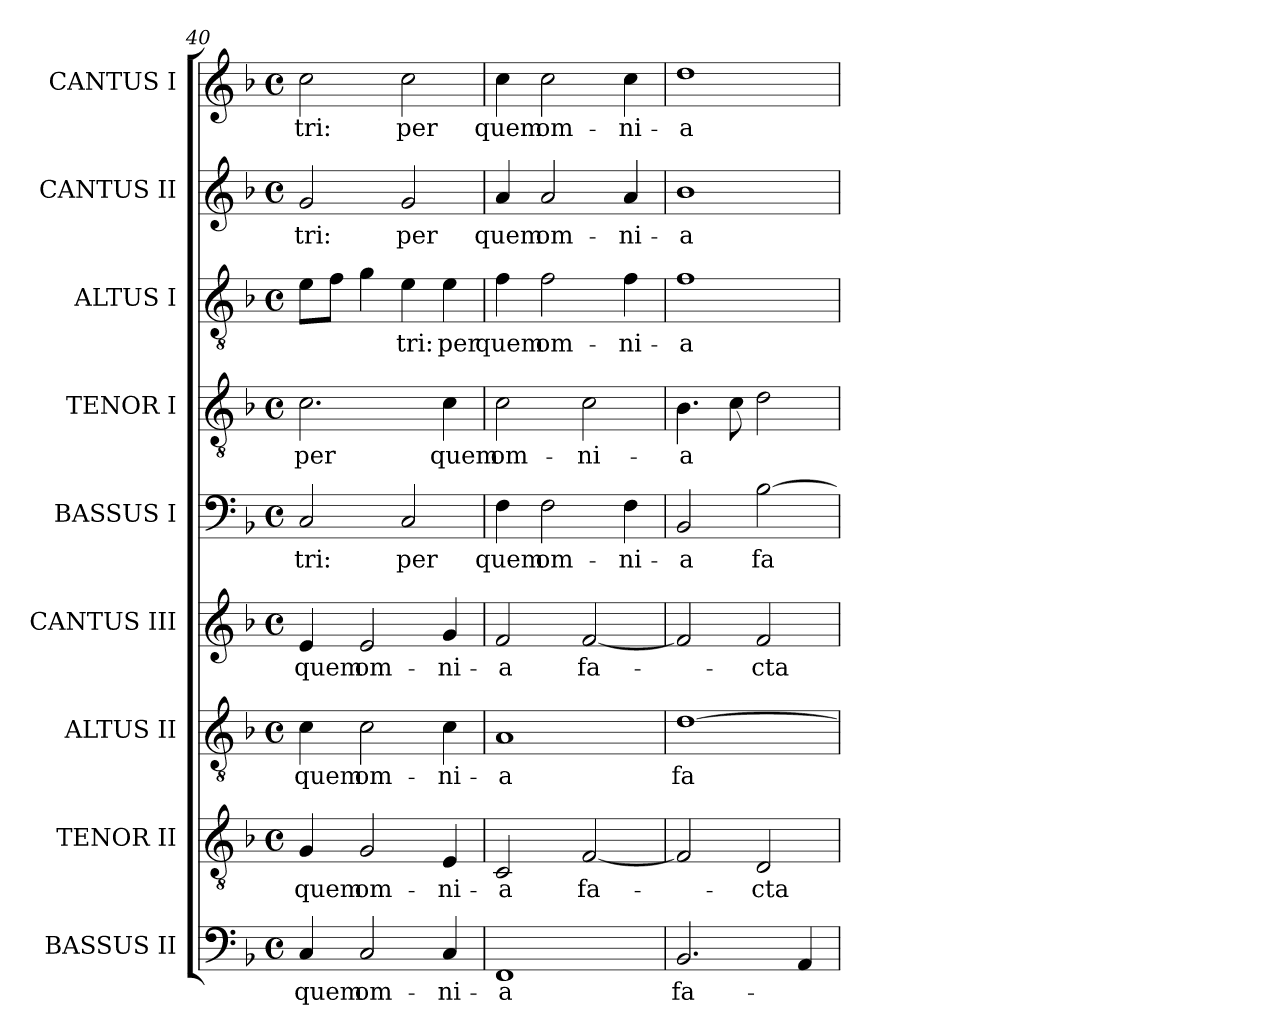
**kern	**text	**kern	**text	**kern	**text	**kern	**text	**kern	**text	**kern	**text	**kern	**text	**kern	**text	**kern	**text
*part9	*part9	*part8	*part8	*part7	*part7	*part6	*part6	*part5	*part5	*part4	*part4	*part3	*part3	*part2	*part2	*part1	*part1
*staff9	*staff9	*staff8	*staff8	*staff7	*staff7	*staff6	*staff6	*staff5	*staff5	*staff4	*staff4	*staff3	*staff3	*staff2	*staff2	*staff1	*staff1
*I"BASSUS II	*	*I"TENOR II	*	*I"ALTUS II	*	*I"CANTUS III	*	*I"BASSUS I	*	*I"TENOR I	*	*I"ALTUS I	*	*I"CANTUS II	*	*I"CANTUS I	*
*I'B. II	*	*I'T. II	*	*I'A. II	*	*I'C. III	*	*I'B. I	*	*I'T. I	*	*I'A. I	*	*I'C. II	*	*I'C. I	*
*clefF4	*	*clefGv2	*	*clefGv2	*	*clefG2	*	*clefF4	*	*clefGv2	*	*clefGv2	*	*clefG2	*	*clefG2	*
*	*	*ITrd7c12	*	*ITrd7c12	*	*	*	*	*	*ITrd7c12	*	*ITrd7c12	*	*	*	*	*
*k[b-]	*	*k[b-]	*	*k[b-]	*	*k[b-]	*	*k[b-]	*	*k[b-]	*	*k[b-]	*	*k[b-]	*	*k[b-]	*
*F:	*	*F:	*	*F:	*	*F:	*	*F:	*	*F:	*	*F:	*	*F:	*	*F:	*
*M4/4	*	*M4/4	*	*M4/4	*	*M4/4	*	*M4/4	*	*M4/4	*	*M4/4	*	*M4/4	*	*M4/4	*
*met(c)	*	*met(c)	*	*met(c)	*	*met(c)	*	*met(c)	*	*met(c)	*	*met(c)	*	*met(c)	*	*met(c)	*
=40	=40	=40	=40	=40	=40	=40	=40	=40	=40	=40	=40	=40	=40	=40	=40	=40	=40
!	!LO:LY:b:color=#000000	!	!	!	!	!	!	!	!	!	!	!	!	!	!	!	!
!	!	!	!LO:LY:b:color=#000000	!	!	!	!	!	!	!	!	!	!	!	!	!	!
!	!	!	!	!	!LO:LY:b:color=#000000	!	!	!	!	!	!	!	!	!	!	!	!
!	!	!	!	!	!	!	!LO:LY:b:color=#000000	!	!	!	!	!	!	!	!	!	!
!	!	!	!	!	!	!	!	!	!LO:LY:b:color=#000000	!	!	!	!	!	!	!	!
!	!	!	!	!	!	!	!	!	!	!	!LO:LY:b:color=#000000	!	!	!	!	!	!
!	!	!	!	!	!	!	!	!	!	!	!	!	!	!	!LO:LY:b:color=#000000	!	!
!	!	!	!	!	!	!	!	!	!	!	!	!	!	!	!	!	!LO:LY:b:color=#000000
4Ci/	quem	4GGi/	quem	4Ci\	quem	4ei/	quem	2Ci/	-tri:	2.Ci\	per	8Ei\L	.	2gi/	-tri:	2cci\	-tri:
.	.	.	.	.	.	.	.	.	.	.	.	8Fi\J	.	.	.	.	.
!	!LO:LY:b:color=#000000	!	!	!	!	!	!	!	!	!	!	!	!	!	!	!	!
!	!	!	!LO:LY:b:color=#000000	!	!	!	!	!	!	!	!	!	!	!	!	!	!
!	!	!	!	!	!LO:LY:b:color=#000000	!	!	!	!	!	!	!	!	!	!	!	!
!	!	!	!	!	!	!	!LO:LY:b:color=#000000	!	!	!	!	!	!	!	!	!	!
2Ci/	om-	2GGi/	om-	2Ci\	om-	2ei/	om-	.	.	.	.	4Gi\	.	.	.	.	.
!	!	!	!	!	!	!	!	!	!LO:LY:b:color=#000000	!	!	!	!	!	!	!	!
!	!	!	!	!	!	!	!	!	!	!	!	!	!LO:LY:b:color=#000000	!	!	!	!
!	!	!	!	!	!	!	!	!	!	!	!	!	!	!	!LO:LY:b:color=#000000	!	!
!	!	!	!	!	!	!	!	!	!	!	!	!	!	!	!	!	!LO:LY:b:color=#000000
.	.	.	.	.	.	.	.	2Ci/	per	.	.	4Ei\	-tri:	2gi/	per	2cci\	per
!	!LO:LY:b:color=#000000	!	!	!	!	!	!	!	!	!	!	!	!	!	!	!	!
!	!	!	!LO:LY:b:color=#000000	!	!	!	!	!	!	!	!	!	!	!	!	!	!
!	!	!	!	!	!LO:LY:b:color=#000000	!	!	!	!	!	!	!	!	!	!	!	!
!	!	!	!	!	!	!	!LO:LY:b:color=#000000	!	!	!	!	!	!	!	!	!	!
!	!	!	!	!	!	!	!	!	!	!	!LO:LY:b:color=#000000	!	!	!	!	!	!
!	!	!	!	!	!	!	!	!	!	!	!	!	!LO:LY:b:color=#000000	!	!	!	!
4Ci/	-ni-	4EEi/	-ni-	4Ci\	-ni-	4gi/	-ni-	.	.	4Ci\	quem	4Ei\	per	.	.	.	.
!!LO:PB:g=z
=41	=41	=41	=41	=41	=41	=41	=41	=41	=41	=41	=41	=41	=41	=41	=41	=41	=41
!	!LO:LY:b:color=#000000	!	!	!	!	!	!	!	!	!	!	!	!	!	!	!	!
!	!	!	!LO:LY:b:color=#000000	!	!	!	!	!	!	!	!	!	!	!	!	!	!
!	!	!	!	!	!LO:LY:b:color=#000000	!	!	!	!	!	!	!	!	!	!	!	!
!	!	!	!	!	!	!	!LO:LY:b:color=#000000	!	!	!	!	!	!	!	!	!	!
!	!	!	!	!	!	!	!	!	!LO:LY:b:color=#000000	!	!	!	!	!	!	!	!
!	!	!	!	!	!	!	!	!	!	!	!LO:LY:b:color=#000000	!	!	!	!	!	!
!	!	!	!	!	!	!	!	!	!	!	!	!	!LO:LY:b:color=#000000	!	!	!	!
!	!	!	!	!	!	!	!	!	!	!	!	!	!	!	!LO:LY:b:color=#000000	!	!
!	!	!	!	!	!	!	!	!	!	!	!	!	!	!	!	!	!LO:LY:b:color=#000000
1FFi	-a	2CCi/	-a	1AAi	-a	2fi/	-a	4Fi\	quem	2Ci\	om-	4Fi\	quem	4ai/	quem	4cci\	quem
!	!	!	!	!	!	!	!	!	!LO:LY:b:color=#000000	!	!	!	!	!	!	!	!
!	!	!	!	!	!	!	!	!	!	!	!	!	!LO:LY:b:color=#000000	!	!	!	!
!	!	!	!	!	!	!	!	!	!	!	!	!	!	!	!LO:LY:b:color=#000000	!	!
!	!	!	!	!	!	!	!	!	!	!	!	!	!	!	!	!	!LO:LY:b:color=#000000
.	.	.	.	.	.	.	.	2Fi\	om-	.	.	2Fi\	om-	2ai/	om-	2cci\	om-
!	!	!	!LO:LY:b:color=#000000	!	!	!	!	!	!	!	!	!	!	!	!	!	!
!	!	!	!	!	!	!	!LO:LY:b:color=#000000	!	!	!	!	!	!	!	!	!	!
!	!	!	!	!	!	!	!	!	!	!	!LO:LY:b:color=#000000	!	!	!	!	!	!
.	.	[<2FFi/	fa-	.	.	[<2fi/	fa-	.	.	2Ci\	-ni-	.	.	.	.	.	.
!	!	!	!	!	!	!	!	!	!LO:LY:b:color=#000000	!	!	!	!	!	!	!	!
!	!	!	!	!	!	!	!	!	!	!	!	!	!LO:LY:b:color=#000000	!	!	!	!
!	!	!	!	!	!	!	!	!	!	!	!	!	!	!	!LO:LY:b:color=#000000	!	!
!	!	!	!	!	!	!	!	!	!	!	!	!	!	!	!	!	!LO:LY:b:color=#000000
.	.	.	.	.	.	.	.	4Fi\	-ni-	.	.	4Fi\	-ni-	4ai/	-ni-	4cci\	-ni-
=42	=42	=42	=42	=42	=42	=42	=42	=42	=42	=42	=42	=42	=42	=42	=42	=42	=42
!	!LO:LY:b:color=#000000	!	!	!	!	!	!	!	!	!	!	!	!	!	!	!	!
!	!	!	!	!	!LO:LY:b:color=#000000	!	!	!	!	!	!	!	!	!	!	!	!
!	!	!	!	!	!	!	!	!	!LO:LY:b:color=#000000	!	!	!	!	!	!	!	!
!	!	!	!	!	!	!	!	!	!	!	!LO:LY:b:color=#000000	!	!	!	!	!	!
!	!	!	!	!	!	!	!	!	!	!	!	!	!LO:LY:b:color=#000000	!	!	!	!
!	!	!	!	!	!	!	!	!	!	!	!	!	!	!	!LO:LY:b:color=#000000	!	!
!	!	!	!	!	!	!	!	!	!	!	!	!	!	!	!	!	!LO:LY:b:color=#000000
2.BB-i/	fa-	2FFi/]	.	[>1Di	fa-	2fi/]	.	2BB-i/	-a	4.BB-i\	-a	1Fi	-a	1b-i	-a	1ddi	-a
.	.	.	.	.	.	.	.	.	.	8Ci\	.	.	.	.	.	.	.
!	!	!	!LO:LY:b:color=#000000	!	!	!	!	!	!	!	!	!	!	!	!	!	!
!	!	!	!	!	!	!	!LO:LY:b:color=#000000	!	!	!	!	!	!	!	!	!	!
!	!	!	!	!	!	!	!	!	!LO:LY:b:color=#000000	!	!	!	!	!	!	!	!
.	.	2DDi/	-cta	.	.	2fi/	-cta	[>2B-i\	fa-	2Di\	.	.	.	.	.	.	.
4AAi/	.	.	.	.	.	.	.	.	.	.	.	.	.	.	.	.	.
=	=	=	=	=	=	=	=	=	=	=	=	=	=	=	=	=	=
*-	*-	*-	*-	*-	*-	*-	*-	*-	*-	*-	*-	*-	*-	*-	*-	*-	*-
